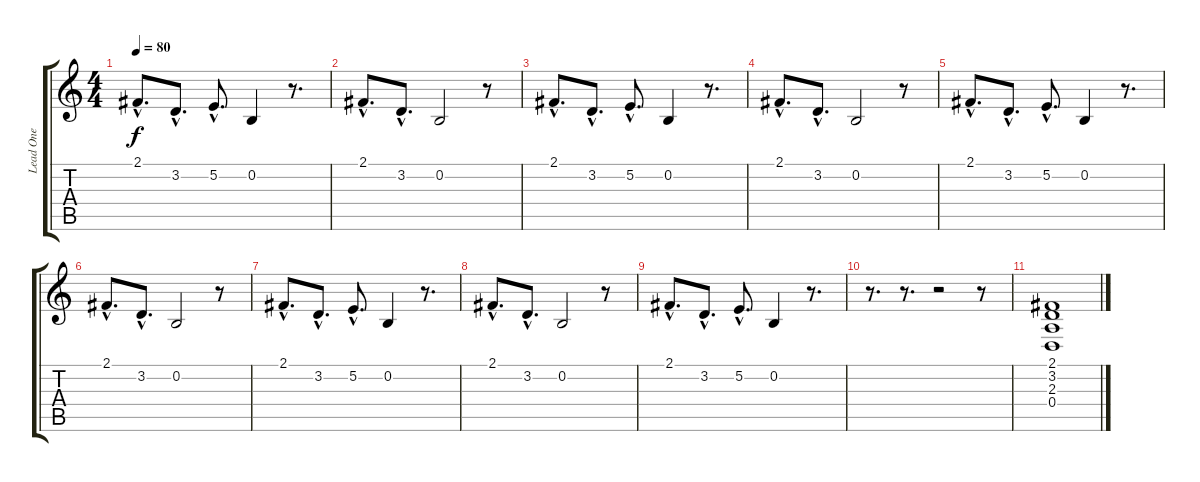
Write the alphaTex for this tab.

\track ("Lead One" "Lead One") {instrument acousticgrandpiano}
\staff {score tabs}
\tuning (E4 B3 G3 D3 A2 E2) {hide}
\ts (4 4)
\tempo 80
\clef g2
\ks c
2.1{hac}.8{d dy f} 3.2{hac}.8{d} 5.2{hac}.8{d} 0.2.4 r.8{d} |
2.1{hac}.8{d} 3.2{hac}.8{d} 0.2.2 r.8 |
2.1{hac}.8{d} 3.2{hac}.8{d} 5.2{hac}.8{d} 0.2.4 r.8{d} |
2.1{hac}.8{d} 3.2{hac}.8{d} 0.2.2 r.8 |
2.1{hac}.8{d} 3.2{hac}.8{d} 5.2{hac}.8{d} 0.2.4 r.8{d} |
2.1{hac}.8{d} 3.2{hac}.8{d} 0.2.2 r.8 |
2.1{hac}.8{d} 3.2{hac}.8{d} 5.2{hac}.8{d} 0.2.4 r.8{d} |
2.1{hac}.8{d} 3.2{hac}.8{d} 0.2.2 r.8 |
2.1{hac}.8{d} 3.2{hac}.8{d} 5.2{hac}.8{d} 0.2.4 r.8{d} |
r.8{d} r.8{d} r.2 r.8 |
(2.1 3.2 2.3 0.4).1
